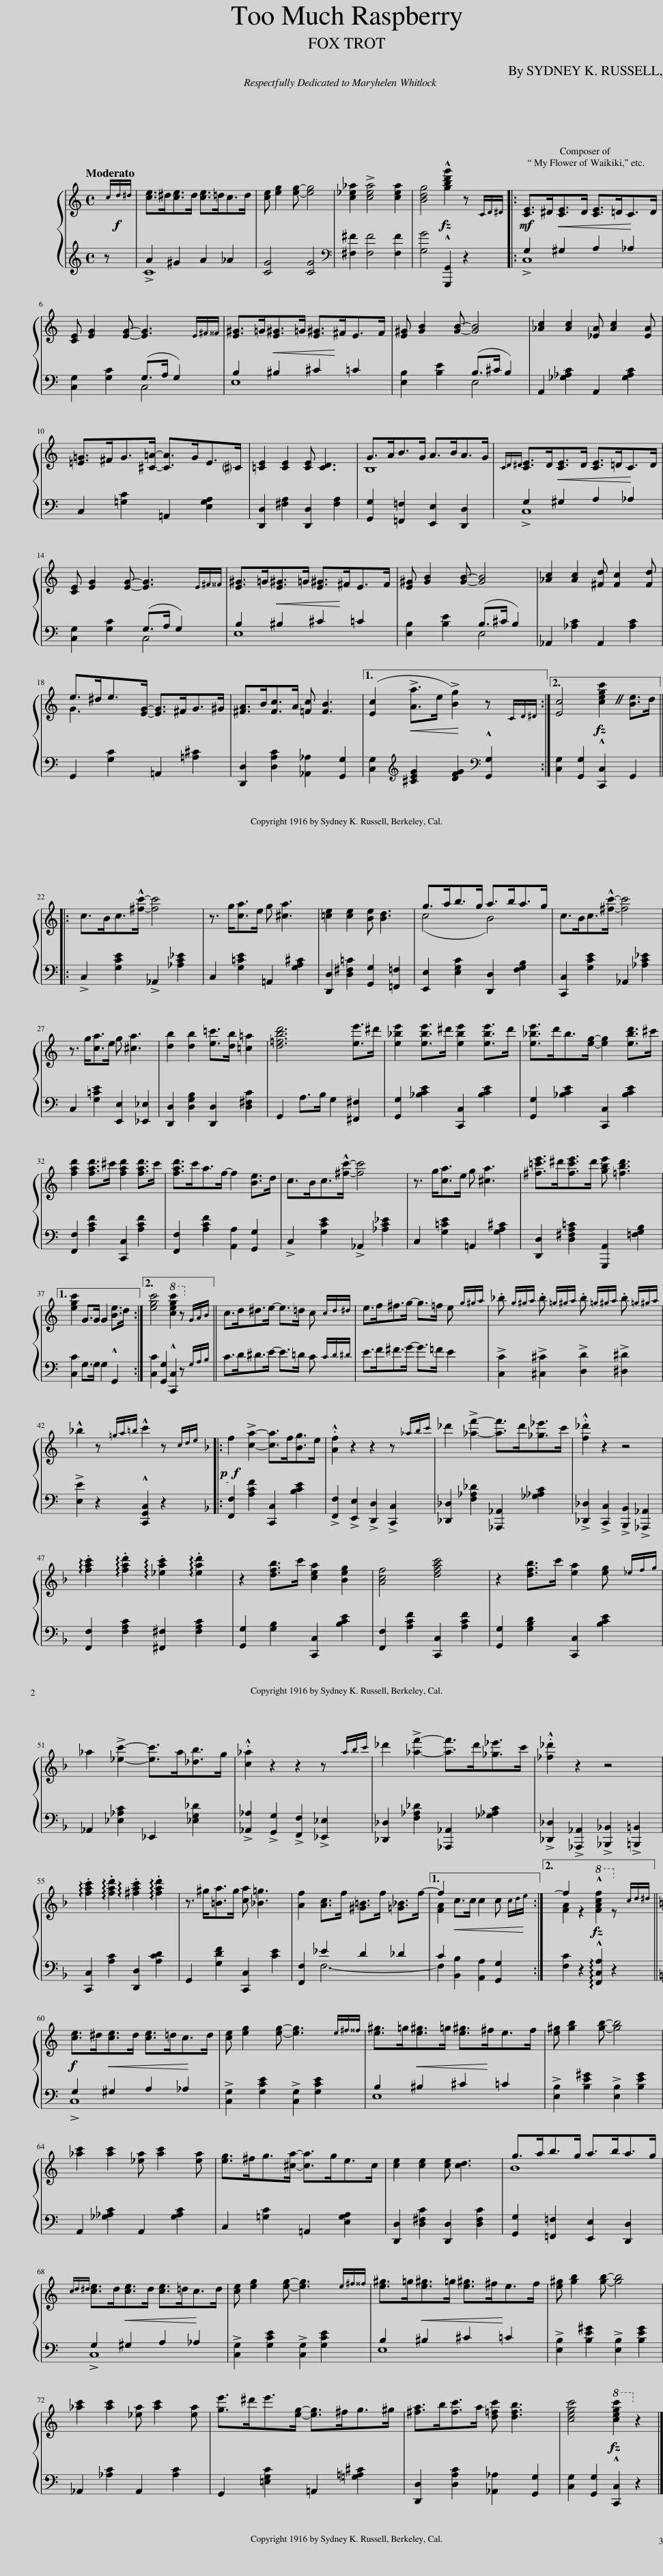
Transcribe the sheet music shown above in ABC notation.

X:1
%%score { ( 1 4 ) | ( 2 3 ) }
L:1/8
Q:1/4=170
M:4/4
I:linebreak $
K:C
V:1 treble
V:4 treble
V:2 treble
V:3 treble
V:1
 (3c/!f!d/^d/ | [ce]>^d[ce]>d [ce]>=dc>d | [ce] [eg]2 [eg]- [eg]4 | [c_e_a]2 !>![cea]4 [cea]2 | [Bdg]4 !^![gbd'g']2 z (3C/D/^D/ |: %5
!mf! [CE]>^D!<(![CE]>D [CE]>=DC>D!<)! |$ [CE] [EG]2 [EG]- [EG]3 (3E/^F/^^F/ | [E^G]>=G!<(![E^G]>=G [E^G]>^FE>F!<)! | [E^G] [GB]2 [GB]- [GB]4 | [_Ac]2 [Ac]2 [_EA] [Ac]2 [EA] |$ %10
 [=E=G]>^FG>[^C=A]- [CA]>GE>!courtesy!^C | [=CE]2 [CE]2 [CE] [CD]3 | G>AB>G A>BA>G |{CD^D} [CE]>D!<(![CE]>D [CE]>=DC>D!<)! |$ [CE] [EG]2 [EG]- [EG]3 (3E/^F/^^F/ | %15
 [E^G]>=G!<(![E^G]>=G [E^G]>^FE>F!<)! | [E^G] [GB]2 [GB]- [GB]4 | [_Ac]2 [Ac]2 [^Fd] [Fc]2 [Fd] |$ e>^de>[EG]- [EG]>^FG>^G | [^FA]>B[Fc]>A [=Fc] [FB]3 |1 %20
 ([Ec]2!<(! !>![Aa]>e !>![Bg]2)!<)! z (3C/D/^D/ :|2 [Ec]4 [cegc']2 [Be]>d |:$ c>Bc>!^![^fc']- [fc']4 | z3/2 g<[ca]e/ g [^ca]3 | [=ce]2 [ce]2 [Be] [Bd]3 | %25
 g>ab>g a>ba>g | c>Bc>!^![^fc']- [fc']4 |$ z3/2 g<[ca]e/ g [^ca]3 | [db]2 [db]2 [e=c']>[db] [=c=a]2 | [d=fbd']6 [ee']>^d' | %30
 [e_be']2 [ebe']>^d' [ebe']2 [ebe']>d' | [e_be']>d'b>[eg]- [eg]2 [ebd']>^c' |$ [fad']2 [fad']>^c' [fad']2 [fad']>c' | [fad']>c'a>f- f2 [Be]>d | c>Bc>!^![^fc']- [fc']4 | %35
 z3/2 g<[ca]e/ g [^ca]3 | [^f=c'e']>^d'[fc'e']>d' [gbe'] [=fbd']3 |1$ [egc']2 G>G G2 [Be]>d :|2 [egc']4!8va(! [c'e'g'c'']2!8va)! z (3G/A/B/ || c>d^d>e- e>=d c (3c/d/^d/ | %40
 e>f^f>g- g>=f e (3g/^g/a/ | ._b (3g/^g/a/ .b (3=g/^g/a/ .b (3=g/^g/a/ .b (3=g/^g/a/ |$ !^!_b2 z (3=g/a/=b/ !^!c'2 z (3c/d/e/ |:[K:F]!p!!f! f2 !>![ca]2- [ca]>f[Bg]>e | .[Af]2 z2 z2 z (3_a/b/c'/ | %45
 _d'2 !>![_af']2- [af']>d'[_g_e']>c' | .[f_d']2 z2 z4 |$ !arpeggio!.[fac']2 !arpeggio!.[fad']2 !arpeggio!.[_eac']2 !arpeggio!.[ead']2 | z2 [dfb]>c' [cea]2 [Beg]2 | [Acf]4 [dfac']4 | %50
 z2 [dfb]>c' [ea]2 [eg] (3_e/f/g/ |$ _a2 !>![_ec']2- [ec']>a[_db]>g | .[c_a]2 z2 z2 z (3a/b/c'/ | _d'2 !>![_af']2- [af']>d'[_g_e']>c' | .[_f_d']2 z2 z4 |$ %55
 !arpeggio!.[fac']2 !arpeggio!.[fad']2 !arpeggio!.[^fac']2 !arpeggio!.[fad']2 | z3/2 ^g<[=Ba]g/ [ca] [_B=g]3 | [Af]2 [Ac]>f [^G=B]>f [=G_B]>f- |1 f2!<(! c>c c2 c (3c/d/e/!<)! :|2{/x-} f2 z2!8va(! !^![fac'f']2!8va)! z (3c/d/^d/ ||$ %60
[K:C]!f! [ce]>^d!<(![ce]>d [ce]>=dc>d!<)! | [ce] [eg]2 [eg]- [eg]3 (3e/^f/^^f/ | [e^g]>=g!<(![e^g]>=g [e^g]>^fe>f!<)! | [e^g] [gb]2 [gb]- [gb]4 |$ [_ac']2 [ac']2 [_ea] [ac']2 [ea] | %65
 [eg]>^fg>[^ca]- [ca]>ge>c | [ce]2 [ce]2 [ce] [cd]3 | g>ab>g a>ba>g |${cd^d} [ce]>d!<(![ce]>d [ce]>=dc>d!<)! | [ce] [eg]2 [eg]- [eg]3 (3e/^f/^^f/ | %70
 [e^g]>=g!<(![e^g]>=g [e^g]>^fe>f!<)! | [e^g] [gb]2 [gb]- [gb]4 |$ [_ac']2 [ac']2 [_ea] [ac']2 [ea] | [ge']>^d'e'>[eg]- [eg]>^fg>^g | [^fa]>b[fc']>a [d=fc'] [dfb]3 | %75
 [cegc']4!8va(! [c'e'g'c'']2!8va)! z2 |] %76
V:2
 z | A2 ^G2 A2 _A2 | [CG]4 [CG]4 |[K:bass] [^F,^F]2 [F,F]4 [F,F]2 | [G,G]4 !^![G,,,G,,]2 z2 |: %5
 G,2 ^G,2 A,2 _A,2 |$ [C,G,]2 [G,C]2 (G,>A, G,2) | B,2 ^B,2 ^C2 =C2 | [E,B,]2 [B,E]2 (B,>^C B,2) | A,,2 [_G,_A,C]2 A,,2 [G,A,C]2 |$ %10
 C,2 [=G,C]2 =A,,2 [E,G,A,]2 | [D,,D,]2 [^F,A,]2 [D,,D,]2 [F,A,]2 | [G,,G,]2 [=F,,=F,]2 [E,,E,]2 [D,,D,]2 | G,2 ^G,2 A,2 _A,2 |$ [C,G,]2 [G,C]2 (G,>A, G,2) | %15
 B,2 ^B,2 ^C2 =C2 | [E,B,]2 [B,E]2 (B,>^C B,2) | _A,,2 [_A,C]2 A,,2 [A,C]2 |$ G,,2 [G,C]2 =A,,2 [=A,^C]2 | [D,,D,]2 [D,A,C]2 [_A,,_A,]2 [G,,G,]2 |1 %20
 [C,G,]2[K:treble] [^CEG]2 [DFG]2[K:bass] !^![G,,G,]2 :|2 [C,G,]2 [G,,G,]2 !^![C,,C,]2 G,,2 |:$ !>!C,2 [G,CE]2 !>!_A,,2 [_A,C_E]2 | C,2 [G,=CE]2 =A,,2 [G,A,^C]2 | [D,,D,]2 [D,^F,=C]2 [G,,G,]2 [=F,,=F,]2 | %25
 [E,,E,]2 [E,G,C]2 [D,,D,]2 [F,G,B,]2 | [C,,C,]2 [G,CE]2 _A,,2 [_A,C_E]2 |$ C,2 [G,=CE]2 [E,,E,]2 [_E,,_E,]2 | [D,,D,]2 [D,G,B,]2 [D,,D,]2 [D,^F,C]2 | G,,2 A,>B, G,2 [^F,,^F,]2 | %30
 [G,,G,]2 [_B,CE]2 [C,,C,]2 [B,CE]2 | [G,,G,]2 [_B,CE]2 [C,,C,]2 [B,CE]2 |$ [F,,F,]2 [A,CF]2 [C,,C,]2 [A,CF]2 | [F,,F,]2 [A,CF]2 [A,,A,]2 [G,,G,]2 | !>!C,2 [G,CE]2 !>!_A,,2 [_A,C_E]2 | %35
 C,2 [G,=CE]2 =A,,2 [G,A,^C]2 | [D,,D,]2 [D,^F,A,=C]2 [G,,,A,,]2 [=F,G,B,]2 |1$ [C,C]2 G,>G, G,2 !^!G,,2 :|2 [C,C]2 [G,,G,]2 !^![C,,C,]2 z (3G,/A,/B,/ || C>D^D>E- E>=D C (3C/D/^D/ | %40
 E>F^F>G- G>=F E2 | !>![C,C]2 !>![^C,^C]2 !>![D,D]2 !>![^D,^D]2 |$ !>![E,E]2 z2 !^![C,,G,,C,]2 z2 |:[K:F] [F,,F,]2 [A,CF]2 [C,,C,]2 [B,CE]2 | !>![F,,F,]2 !>![E,,E,]2 !>![D,,D,]2 !>![C,,C,]2 | %45
 [_D,,_D,]2 [F,_A,_D]2 [_A,,,_A,,]2 [_G,_A,C]2 | !>![_D,,_D,]2 !>![C,,C,]2 !>![B,,,B,,]2 !>![_A,,,_A,,]2 |$ [F,,F,]2 [F,A,C]2 [^F,,^F,]2 [F,A,C]2 | [G,,G,]2 [G,B,]2 [C,,C,]2 [B,CE]2 | [F,,F,]2 [A,CF]2 [C,,C,]2 [A,CF]2 | %50
 [G,,G,]2 [G,B,D]2 [C,,C,]2 [B,CE]2 |$ _A,,2 [_E,_A,C]2 _E,,2 [_E,G,_D]2 | !>![_A,,_A,]2 !>![G,,G,]2 !>![F,,F,]2 !>![_E,,_E,]2 | [_D,,_D,]2 [F,_A,_D]2 [_A,,,_A,,]2 [_G,_A,C]2 | !>![_D,,_D,]2 !>![_A,,,_A,,]2 !>![_B,,,_B,,]2 !>![=B,,,=B,,]2 |$ %55
 [C,,C,]2 [A,C]2 [D,,D,]2 [A,CD]2 | G,,2 [G,DF]2 [C,,C,]2 [CE]2 | [F,,F,]2 _E2 D2 _D2 |1 C2 [B,,B,]2 [A,,A,]2 [G,,G,]2 :|2 [F,C]2 z2 !arpeggio!!^![F,,C,A,]2 z2 ||$ %60
[K:C] G,2 ^G,2 A,2 _A,2 | !>![C,G,]2 [G,CE]2 !>![C,G,]2 [G,CE]2 | B,2 ^B,2 ^C2 =C2 | !>![E,B,]2 [B,E^G]2 !>![E,B,]2 [B,EG]2 |$ A,,2 [_G,_A,C]2 A,,2 [G,A,C]2 | %65
 C,2 [=G,C]2 =A,,2 [E,G,A,]2 | [D,,D,]2 [D,^F,C]2 [D,,D,]2 [D,F,C]2 | [G,,G,]2 [=F,,=F,]2 [E,,E,]2 [D,,D,]2 |$ G,2 ^G,2 A,2 _A,2 | !>![C,G,]2 [G,CE]2 !>![C,G,]2 [G,CE]2 | %70
 B,2 ^B,2 ^C2 =C2 | !>![E,B,]2 [B,E^G]2 !>![E,B,]2 [B,EG]2 |$ _A,,2 [_A,C]2 A,,2 [A,C]2 | G,,2 [=E,G,C]2 =A,,2 [=G,=A,^C]2 | [D,,D,]2 [D,A,C]2 [_A,,_A,]2 [G,,G,]2 | %75
 [C,G,]2 [G,,G,]2 !^![C,,C,]2 z2 |] %76
V:3
 x | !>!C8 | x8 |[K:bass] x8 | x8 |: %5
 !>!C,8 |$ x4 C,4 | E,8 | x4 E,4 | x8 |$ %10
 x8 | x8 | x8 | !>!C,8 |$ x4 C,4 | %15
 E,8 | x4 E,4 | x8 |$ x8 | x8 |1 %20
 x2[K:treble] x4[K:bass] x2 :|2 x8 |:$ x8 | x8 | x8 | %25
 x8 | x8 |$ x8 | x8 | x8 | %30
 x8 | x8 |$ x8 | x8 | x8 | %35
 x8 | x8 |1$ x8 :|2 x8 || x8 | %40
 x8 | x8 |$ x8 |:[K:F] x8 | x8 | %45
 x8 | x8 |$ x8 | x8 | x8 | %50
 x8 |$ x8 | x8 | x8 | x8 |$ %55
 x8 | x8 | x2 F,6- |1 F,2 x6 :|2 x8 ||$ %60
[K:C] !>!C,8 | x8 | E,8 | x8 |$ x8 | %65
 x8 | x8 | x8 |$ !>!C,8 | x8 | %70
 E,8 | x8 |$ x8 | x8 | x8 | %75
 x8 |] %76
V:4
 x | x8 | x8 | x8 | x8 |: %5
 x8 |$ x8 | x8 | x8 | x8 |$ %10
 x8 | x8 | B,8 | x8 |$ x8 | %15
 x8 | x8 | x8 |$ G3 x5 | x8 |1 %20
 x8 :|2 x8 |:$ x8 | x8 | x8 | %25
 (c4 B4) | x8 |$ x8 | x8 | x8 | %30
 x8 | x8 |$ x8 | x8 | x8 | %35
 x8 | x8 |1$ x8 :|2 x4!8va(! x2!8va)! x2 || x8 | %40
 x8 | x8 |$ x8 |:[K:F] x8 | x8 | %45
 x8 | x8 |$ x8 | x8 | x8 | %50
 x8 |$ x8 | x8 | x8 | x8 |$ %55
 x8 | x8 | x8 |1 [FA]2 x6 :|2 [FA]2 x2!8va(! x2!8va)! x2 ||$ %60
[K:C] x8 | x8 | x8 | x8 |$ x8 | %65
 x8 | x8 | B8 |$ x8 | x8 | %70
 x8 | x8 |$ x8 | x8 | x8 | %75
 x4!8va(! x2!8va)! x2 |] %76
